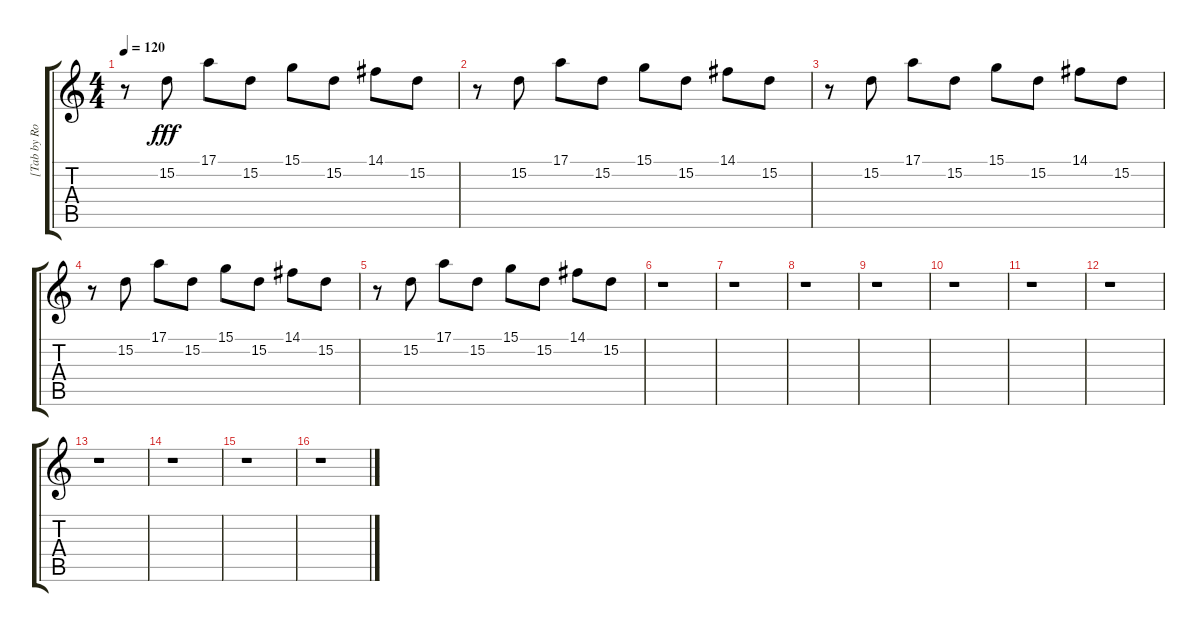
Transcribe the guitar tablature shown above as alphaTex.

\track ("[Tab by Rodrigo Takahashi]" "[Tab by Ro") {instrument vibraphone}
\staff {score tabs}
\tuning (E4 B3 G3 D3 A2 E2) {hide}
\ts (4 4)
\tempo 120
\clef g2
\ks c
r.8{dy fff} 15.2.8 17.1.8 15.2.8 15.1.8 15.2.8 14.1.8 15.2.8 |
r.8 15.2.8 17.1.8 15.2.8 15.1.8 15.2.8 14.1.8 15.2.8 |
r.8 15.2.8 17.1.8 15.2.8 15.1.8 15.2.8 14.1.8 15.2.8 |
r.8 15.2.8 17.1.8 15.2.8 15.1.8 15.2.8 14.1.8 15.2.8 |
r.8 15.2.8 17.1.8 15.2.8 15.1.8 15.2.8 14.1.8 15.2.8 |
r.1 |
r.1 |
r.1 |
r.1 |
r.1 |
r.1 |
r.1 |
r.1 |
r.1 |
r.1 |
r.1
